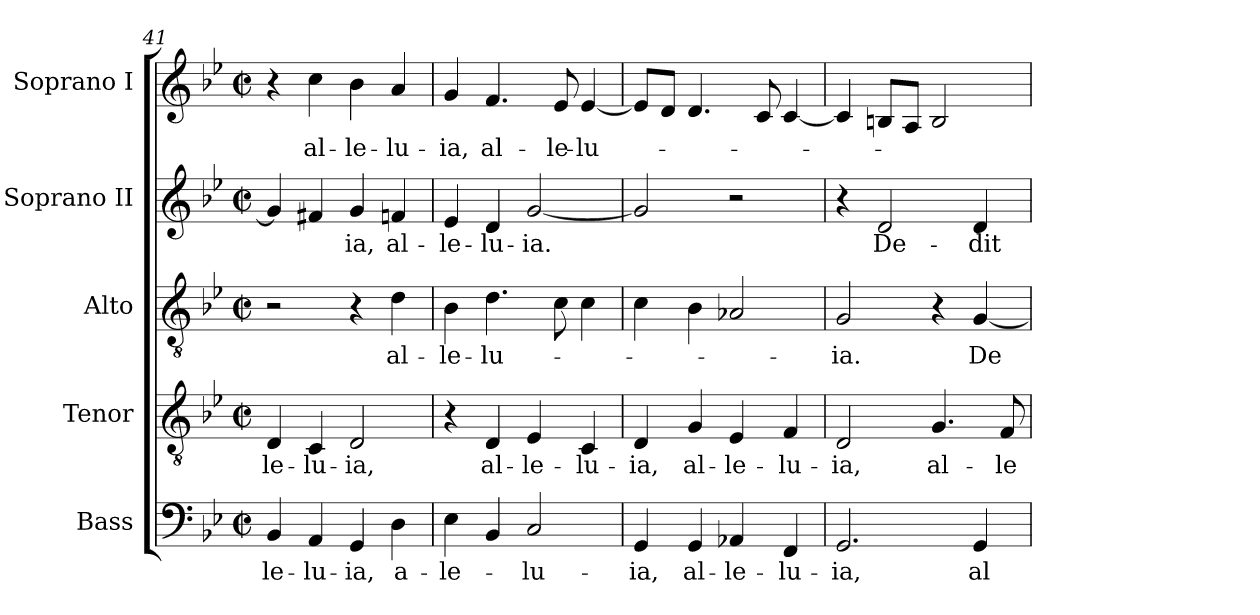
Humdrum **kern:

**kern	**text	**kern	**text	**kern	**text	**kern	**text	**kern	**text
*part5	*part5	*part4	*part4	*part3	*part3	*part2	*part2	*part1	*part1
*staff5	*staff5	*staff4	*staff4	*staff3	*staff3	*staff2	*staff2	*staff1	*staff1
*I"Bass	*	*I"Tenor	*	*I"Alto	*	*I"Soprano II	*	*I"Soprano I	*
!!LO:PB:g=z
*clefF4	*	*clefGv2	*	*clefGv2	*	*clefG2	*	*clefG2	*
*	*	*ITrd7c12	*	*	*	*	*	*	*
*k[b-e-]	*	*k[b-e-]	*	*k[b-e-]	*	*k[b-e-]	*	*k[b-e-]	*
*B-:	*	*B-:	*	*B-:	*	*B-:	*	*B-:	*
*M2/2	*	*M2/2	*	*M2/2	*	*M2/2	*	*M2/2	*
*met(c|)	*	*met(c|)	*	*met(c|)	*	*met(c|)	*	*met(c|)	*
=41	=41	=41	=41	=41	=41	=41	=41	=41	=41
!	!LO:LY:b:color=#000000	!	!	!	!	!	!	!	!
!	!	!	!LO:LY:b:color=#000000	!	!	!	!	!	!
4BB-i/	le-	4DDi/	le-	2r	.	4gi/]	.	4r	.
!	!LO:LY:b:color=#000000	!	!	!	!	!	!	!	!
!	!	!	!LO:LY:b:color=#000000	!	!	!	!	!	!
!	!	!	!	!	!	!	!	!	!LO:LY:b:color=#000000
4AAi/	lu-	4CCi/	lu-	.	.	4f#Xi/	.	4cci\	al-
!	!LO:LY:b:color=#000000	!	!	!	!	!	!	!	!
!	!	!	!LO:LY:b:color=#000000	!	!	!	!	!	!
!	!	!	!	!	!	!	!LO:LY:b:color=#000000	!	!
!	!	!	!	!	!	!	!	!	!LO:LY:b:color=#000000
4GGi/	ia,	2DDi/	ia,	4r	.	4gi/	-ia,	4b-i\	le-
!	!LO:LY:b:color=#000000	!	!	!	!	!	!	!	!
!	!	!	!	!	!LO:LY:b:color=#000000	!	!	!	!
!	!	!	!	!	!	!	!LO:LY:b:color=#000000	!	!
!	!	!	!	!	!	!	!	!	!LO:LY:b:color=#000000
4Di\	a-	.	.	4di\	al-	4fni/	al-	4ai/	lu-
=42	=42	=42	=42	=42	=42	=42	=42	=42	=42
!	!LO:LY:b:color=#000000	!	!	!	!	!	!	!	!
!	!	!	!	!	!LO:LY:b:color=#000000	!	!	!	!
!	!	!	!	!	!	!	!LO:LY:b:color=#000000	!	!
!	!	!	!	!	!	!	!	!	!LO:LY:b:color=#000000
4E-i\	le--	4r	.	4B-i\	le-	4e-i/	le-	4gi/	ia,
!	!	!	!LO:LY:b:color=#000000	!	!	!	!	!	!
!	!	!	!	!	!LO:LY:b:color=#000000	!	!	!	!
!	!	!	!	!	!	!	!LO:LY:b:color=#000000	!	!
!	!	!	!	!	!	!	!	!	!LO:LY:b:color=#000000
4BB-i/	.	4DDi/	al-	4.di\	lu--	4di/	lu-	4.fi/	al-
!	!LO:LY:b:color=#000000	!	!	!	!	!	!	!	!
!	!	!	!LO:LY:b:color=#000000	!	!	!	!	!	!
!	!	!	!	!	!	!	!LO:LY:b:color=#000000	!	!
2Ci/	-lu-	4EE-i/	le-	.	.	[<2gi/	ia.	.	.
!	!	!	!	!	!	!	!	!	!LO:LY:b:color=#000000
.	.	.	.	8ci\	.	.	.	8e-i/	le-
!	!	!	!LO:LY:b:color=#000000	!	!	!	!	!	!
!	!	!	!	!	!	!	!	!	!LO:LY:b:color=#000000
.	.	4CCi/	lu-	4ci\	.	.	.	[<4e-i/	lu--
=43	=43	=43	=43	=43	=43	=43	=43	=43	=43
!	!LO:LY:b:color=#000000	!	!	!	!	!	!	!	!
!	!	!	!LO:LY:b:color=#000000	!	!	!	!	!	!
4GGi/	ia,	4DDi/	ia,	4ci\	.	2gi/]	.	8e-i/L]	.
.	.	.	.	.	.	.	.	8di/J	.
!	!LO:LY:b:color=#000000	!	!	!	!	!	!	!	!
!	!	!	!LO:LY:b:color=#000000	!	!	!	!	!	!
4GGi/	al-	4GGi/	al-	4B-i\	.	.	.	4.di/	.
!	!LO:LY:b:color=#000000	!	!	!	!	!	!	!	!
!	!	!	!LO:LY:b:color=#000000	!	!	!	!	!	!
4AA-Xi/	le-	4EE-i/	le-	2A-Xi/	.	2r	.	.	.
.	.	.	.	.	.	.	.	8ci/	.
!	!LO:LY:b:color=#000000	!	!	!	!	!	!	!	!
!	!	!	!LO:LY:b:color=#000000	!	!	!	!	!	!
4FFi/	lu-	4FFi/	lu-	.	.	.	.	[<4ci/	.
=44	=44	=44	=44	=44	=44	=44	=44	=44	=44
!	!LO:LY:b:color=#000000	!	!	!	!	!	!	!	!
!	!	!	!LO:LY:b:color=#000000	!	!	!	!	!	!
!	!	!	!	!	!LO:LY:b:color=#000000	!	!	!	!
2.GGi/	ia,	2DDi/	ia,	2Gi/	-ia.	4r	.	4ci/]	.
!	!	!	!	!	!	!	!LO:LY:b:color=#000000	!	!
.	.	.	.	.	.	2di/	De-	8Bni/L	.
.	.	.	.	.	.	.	.	8Ai/J	.
!	!	!	!LO:LY:b:color=#000000	!	!	!	!	!	!
.	.	4.GGi/	al-	4r	.	.	.	2Bi/	.
!	!LO:LY:b:color=#000000	!	!	!	!	!	!	!	!
!	!	!	!	!	!LO:LY:b:color=#000000	!	!	!	!
!	!	!	!	!	!	!	!LO:LY:b:color=#000000	!	!
4GGi/	al-	.	.	[<4Gi/	De--	4di/	dit	.	.
!	!	!	!LO:LY:b:color=#000000	!	!	!	!	!	!
.	.	8FFi/	le	.	.	.	.	.	.
=	=	=	=	=	=	=	=	=	=
*-	*-	*-	*-	*-	*-	*-	*-	*-	*-
